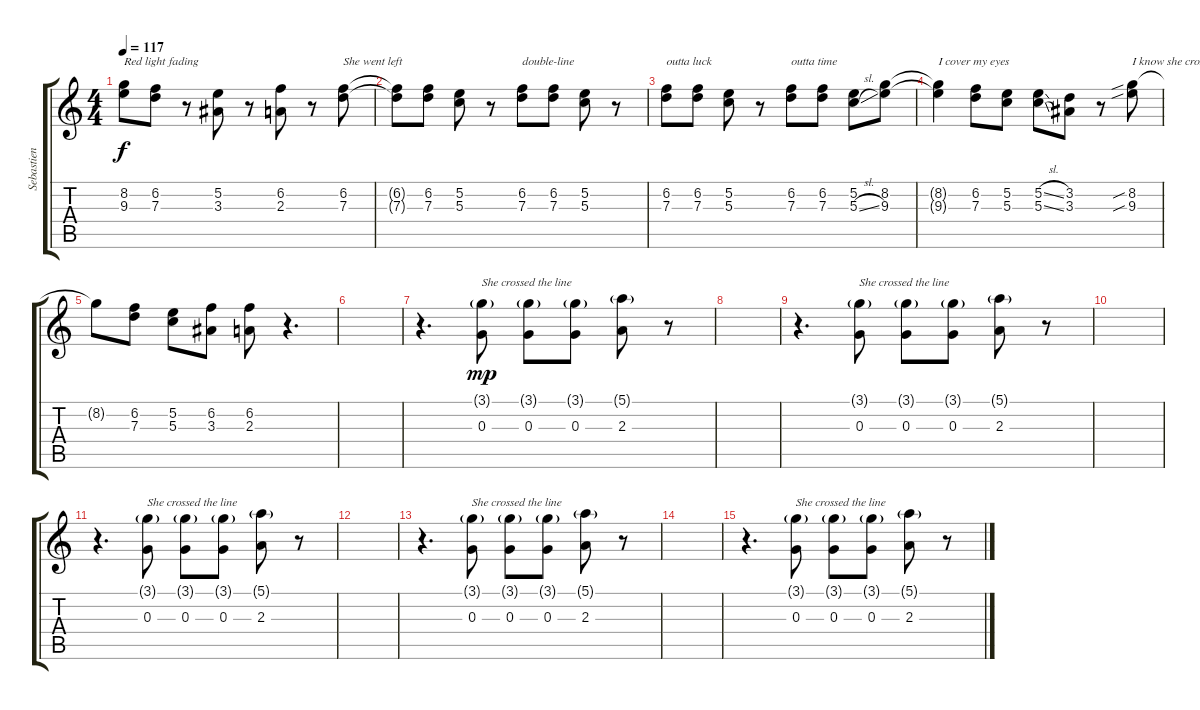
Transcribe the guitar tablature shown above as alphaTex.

\track ("Sebastien Grainger Vocals" "Sebastien ") {instrument contrabass}
\staff {score tabs}
\tuning (E4 B3 G3 D3 A2 E2) {hide}
\ts (4 4)
\tempo 117
\clef g2
\ks c
(8.2 9.3).8{txt "Red light fading" dy f} (6.2 7.3).8 r.8 (5.2 3.3).8 r.8 (6.2 2.3).8 r.8 (6.2 7.3).8{txt "She went left"} |
(6.2{t} 7.3{t}).8 (6.2 7.3).8 (5.2 5.3).8 r.8 (6.2 7.3).8{txt "double-line"} (6.2 7.3).8 (5.2 5.3).8 r.8 |
(6.2 7.3).8{txt "outta luck"} (6.2 7.3).8 (5.2 5.3).8 r.8 (6.2 7.3).8{txt "outta time"} (6.2 7.3).8 (5.2 5.3{sl}).8 (8.2 9.3).8 |
(8.2{t} 9.3{t}).4{txt "I cover my eyes"} (6.2 7.3).8 (5.2 5.3).8 (5.2{sl} 5.3{sl}).8 (3.2 3.3).8 r.8 (8.2{sib} 9.3{sib}).8{txt "I know she crossed the line"} |
8.2{t}.8 (6.2 7.3).8 (5.2 5.3).8 (6.2 3.3).8 (6.2 2.3).8 r.4{d} |
|
r.4{d} (3.1{g} 0.3).8{txt "She crossed the line" dy mp} (3.1{g} 0.3).8 (3.1{g} 0.3).8 (5.1{g} 2.3).8 r.8 |
|
r.4{d} (3.1{g} 0.3).8{txt "She crossed the line"} (3.1{g} 0.3).8 (3.1{g} 0.3).8 (5.1{g} 2.3).8 r.8 |
|
r.4{d} (3.1{g} 0.3).8{txt "She crossed the line"} (3.1{g} 0.3).8 (3.1{g} 0.3).8 (5.1{g} 2.3).8 r.8 |
|
r.4{d} (3.1{g} 0.3).8{txt "She crossed the line"} (3.1{g} 0.3).8 (3.1{g} 0.3).8 (5.1{g} 2.3).8 r.8 |
|
r.4{d} (3.1{g} 0.3).8{txt "She crossed the line"} (3.1{g} 0.3).8 (3.1{g} 0.3).8 (5.1{g} 2.3).8 r.8
